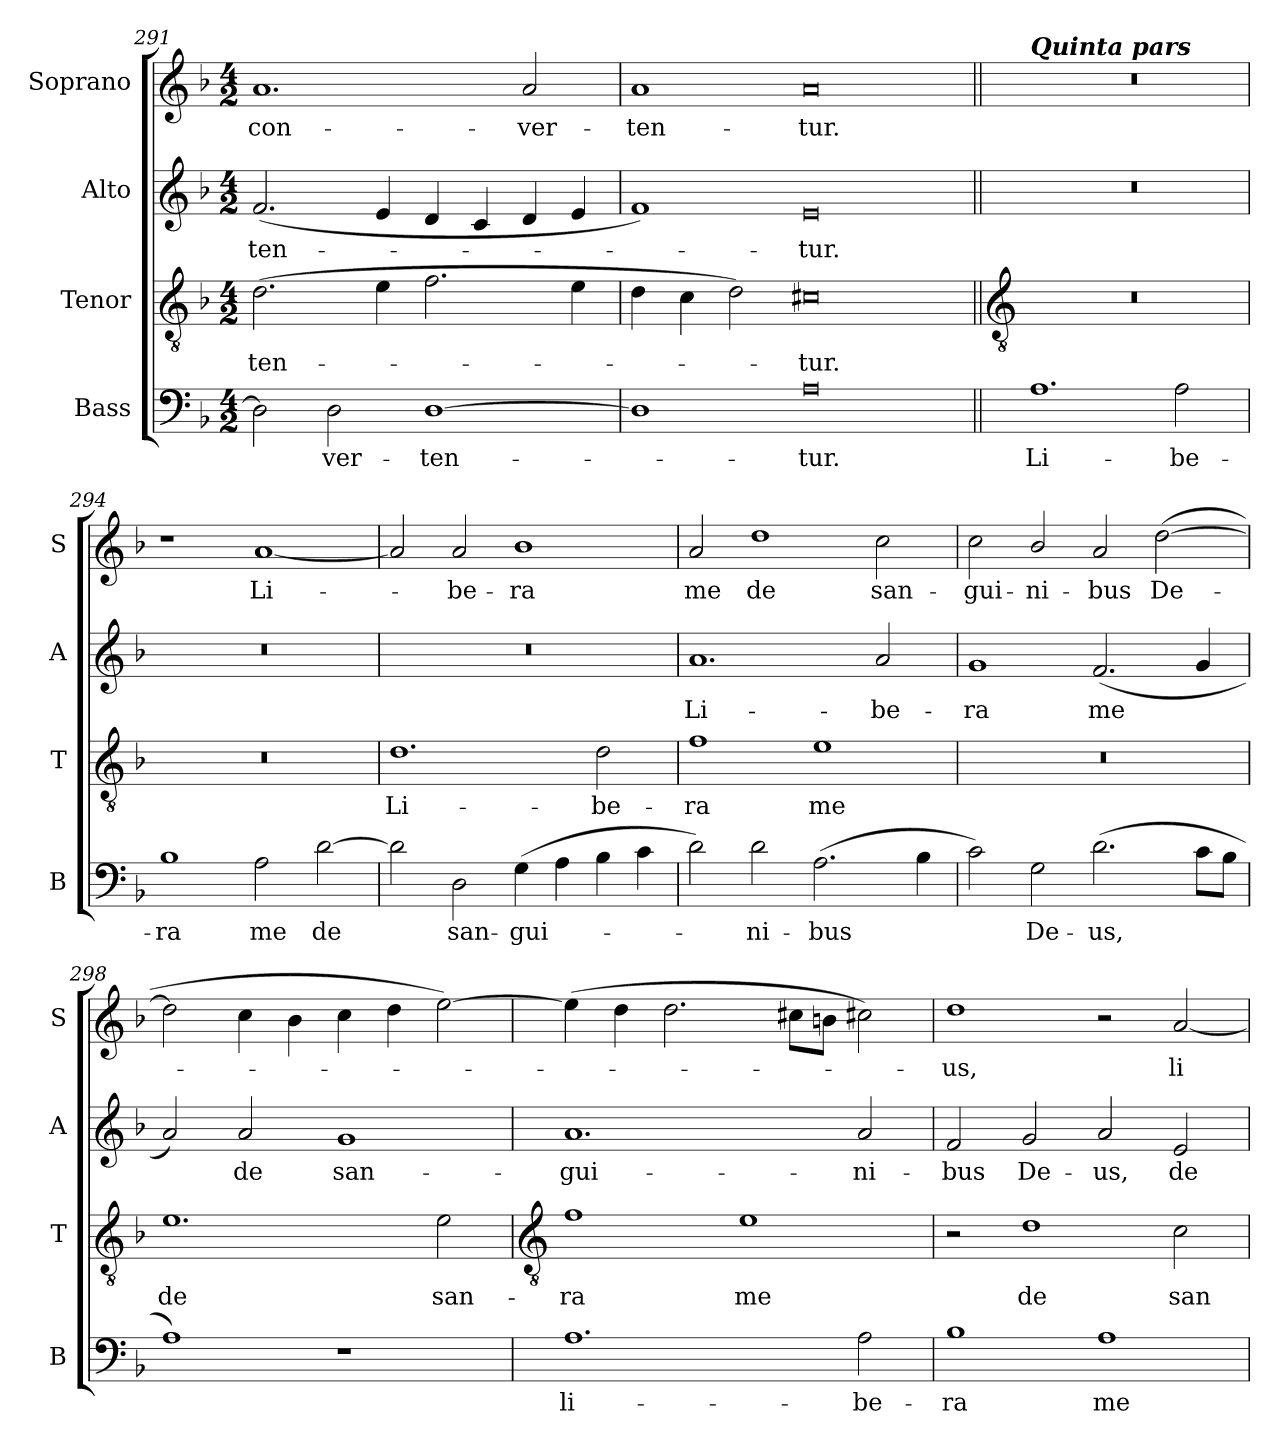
**kern	**text	**kern	**text	**kern	**text	**kern	**text
*part4	*part4	*part3	*part3	*part2	*part2	*part1	*part1
*staff4	*staff4	*staff3	*staff3	*staff2	*staff2	*staff1	*staff1
*I"Bass	*	*I"Tenor	*	*I"Alto	*	*I"Soprano	*
*I'B	*	*I'T	*	*I'A	*	*I'S	*
*clefF4	*	*clefGv2	*	*clefG2	*	*clefG2	*
*k[b-]	*	*k[b-]	*	*k[b-]	*	*k[b-]	*
*F:	*	*F:	*	*F:	*	*F:	*
*M4/2	*	*M4/2	*	*M4/2	*	*M4/2	*
=291	=291	=291	=291	=291	=291	=291	=291
!	!	!	!LO:LY:b	!	!LO:LY:b	!	!LO:LY:b
2D]	.	(>2.d	-ten-	(<2.f	-ten-	1.a	con-
!	!LO:LY:b	!	!	!	!	!	!
2D	ver-	.	.	.	.	.	.
.	.	4e	.	4e	.	.	.
!	!LO:LY:b	!	!	!	!	!	!
[1D	-ten-	2.f	.	4d	.	.	.
.	.	.	.	4c	.	.	.
!	!	!	!	!	!	!	!LO:LY:b
.	.	.	.	4d	.	2a	-ver-
.	.	4e	.	4e	.	.	.
=292	=292	=292	=292	=292	=292	=292	=292
!	!	!	!	!	!	!	!LO:LY:b
1D]	.	4d	.	1f)	.	1a	-ten-
.	.	4c	.	.	.	.	.
.	.	2d)	.	.	.	.	.
!	!LO:LY:b	!	!LO:LY:b	!	!LO:LY:b	!	!LO:LY:b
0A	tur.	0c#X	tur.	0e	tur.	0a	-tur.
!!LO:LB:g=z
=293||	=293||	=293||	=293||	=293||	=293||	=293||	=293||
*	*	*clefGv2	*	*	*	*	*
!	!	!	!	!	!	!LO:TX:a:Bi:t=Quinta pars	!
!	!LO:LY:b	!	!	!	!	!	!
1.A	Li-	0r	.	0r	.	0r	.
!	!LO:LY:b	!	!	!	!	!	!
2A	-be-	.	.	.	.	.	.
=294	=294	=294	=294	=294	=294	=294	=294
!	!LO:LY:b	!	!	!	!	!	!
1B-	-ra	0r	.	0r	.	1r	.
!	!LO:LY:b	!	!	!	!	!	!LO:LY:b
2A	me	.	.	.	.	[1a	Li-
!	!LO:LY:b	!	!	!	!	!	!
[2d	de	.	.	.	.	.	.
=295	=295	=295	=295	=295	=295	=295	=295
!	!	!	!LO:LY:b	!	!	!	!
2d]	.	1.d	Li-	0r	.	2a]	.
!	!LO:LY:b	!	!	!	!	!	!LO:LY:b
2D	san-	.	.	.	.	2a	be-
!	!LO:LY:b	!	!	!	!	!	!LO:LY:b
(>4G	-gui-	.	.	.	.	1b-	-ra
4A	.	.	.	.	.	.	.
!	!	!	!LO:LY:b	!	!	!	!
4B-	.	2d	-be-	.	.	.	.
4c	.	.	.	.	.	.	.
=296	=296	=296	=296	=296	=296	=296	=296
!	!	!	!LO:LY:b	!	!LO:LY:b	!	!LO:LY:b
2d)	.	1f	-ra	1.a	Li-	2a	me
!	!LO:LY:b	!	!	!	!	!	!LO:LY:b
2d	ni-	.	.	.	.	1dd	de
!	!LO:LY:b	!	!LO:LY:b	!	!	!	!
(>2.A	-bus	1e	me	.	.	.	.
!	!	!	!	!	!LO:LY:b	!	!LO:LY:b
.	.	.	.	2a	-be-	2cc	san-
4B-	.	.	.	.	.	.	.
=297	=297	=297	=297	=297	=297	=297	=297
!	!	!	!	!	!LO:LY:b	!	!LO:LY:b
2c)	.	0r	.	1g	-ra	2cc	-gui-
!	!LO:LY:b	!	!	!	!	!	!LO:LY:b
2G	De-	.	.	.	.	2b-/	-ni-
!	!LO:LY:b	!	!	!	!LO:LY:b	!	!LO:LY:b
(>2.d	-us,	.	.	(<2.f	me	2a	-bus
!	!	!	!	!	!	!	!LO:LY:b
.	.	.	.	.	.	(>[2dd	De-
8cL	.	.	.	4g	.	.	.
8B-J	.	.	.	.	.	.	.
=298	=298	=298	=298	=298	=298	=298	=298
!	!	!	!LO:LY:b	!	!	!	!
1A)	.	1.e	de	2a)	.	2dd]	.
!	!	!	!	!	!LO:LY:b	!	!
.	.	.	.	2a	de	4cc	.
.	.	.	.	.	.	4b-	.
!	!	!	!	!	!LO:LY:b	!	!
1r	.	.	.	1g	san-	4cc	.
.	.	.	.	.	.	4dd	.
!	!	!	!LO:LY:b	!	!	!	!
.	.	2e	san-	.	.	[2ee)	.
!!LO:LB:g=z
=299	=299	=299	=299	=299	=299	=299	=299
*	*	*clefGv2	*	*	*	*	*
!	!LO:LY:b	!	!LO:LY:b	!	!LO:LY:b	!	!
1.A	li-	1f	-ra	1.a	-gui-	(>4ee]	.
.	.	.	.	.	.	4dd	.
.	.	.	.	.	.	2.dd	.
!	!	!	!LO:LY:b	!	!	!	!
.	.	1e	me	.	.	.	.
.	.	.	.	.	.	8cc#L	.
.	.	.	.	.	.	8bJ	.
!	!LO:LY:b	!	!	!	!LO:LY:b	!	!
2A	-be-	.	.	2a	-ni-	2cc#X)	.
=300	=300	=300	=300	=300	=300	=300	=300
!	!LO:LY:b	!	!	!	!LO:LY:b	!	!LO:LY:b
1B-	-ra	2r	.	2f	-bus	1dd	us,
!	!	!	!LO:LY:b	!	!LO:LY:b	!	!
.	.	1d	de	2g	De-	.	.
!	!LO:LY:b	!	!	!	!LO:LY:b	!	!
1A	me	.	.	2a	-us,	2r	.
!	!	!	!LO:LY:b	!	!LO:LY:b	!	!LO:LY:b
.	.	2c	san-	2e	de	[2a	li-
=	=	=	=	=	=	=	=
*-	*-	*-	*-	*-	*-	*-	*-
